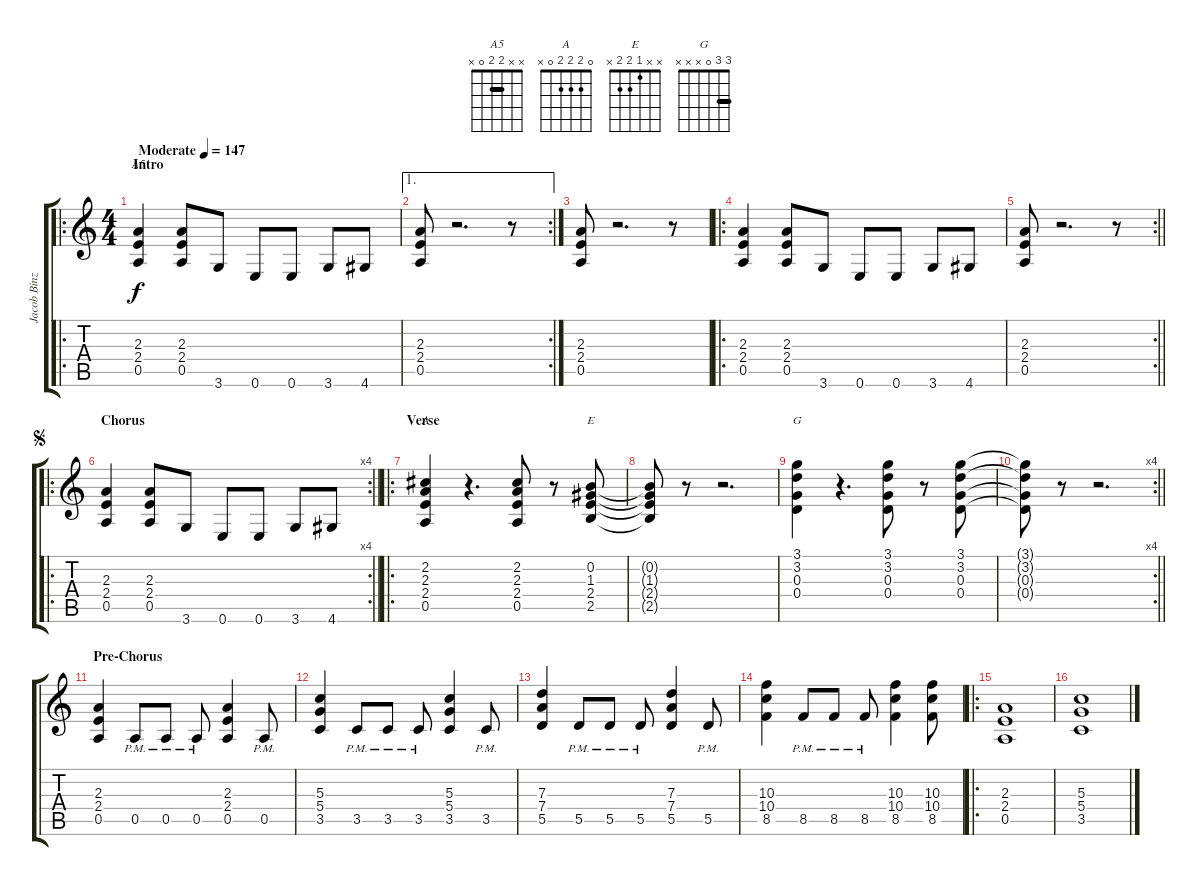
\track ("Jacob Binzer" "Jacob Binz") {instrument overdrivenguitar}
\staff {score tabs}
\tuning (E4 B3 G3 D3 A2 E2) {hide}
\chord ("A5" x x 2 2 0 x) {barre 2}
\chord ("A" 0 2 2 2 0 x)
\chord ("E" x x 1 2 2 x)
\chord ("G" 3 3 0 x x x) {barre 3}
\ro
\ts (4 4)
\section ("" "Intro")
\tempo (147 "Moderate")
\clef g2
\ks c
(2.3 2.4 0.5).4{ch "A5" dy f instrument overdrivenguitar} (2.3 2.4 0.5).8 3.6.8 0.6.8 0.6.8 3.6.8 4.6.8 |
\ae 1
\rc 2
(2.3 2.4 0.5).8 r.2{d} r.8 |
(2.3 2.4 0.5).8 r.2{d} r.8 |
\ro
(2.3 2.4 0.5).4 (2.3 2.4 0.5).8 3.6.8 0.6.8 0.6.8 3.6.8 4.6.8 |
\rc 2
\barLineRight lightlight
(2.3 2.4 0.5).8 r.2{d} r.8 |
\ro
\rc 4
\section ("" "Chorus")
\jump segno
\barLineRight lightlight
(2.3 2.4 0.5).4 (2.3 2.4 0.5).8 3.6.8 0.6.8 0.6.8 3.6.8 4.6.8 |
\ro
\section ("" "Verse")
(2.2 2.3 2.4 0.5).4{ch "A"} r.4{d} (2.2 2.3 2.4 0.5).8 r.8 (0.2 1.3 2.4 2.5).8{ch "E"} |
(0.2{t} 1.3{t} 2.4{t} 2.5{t}).8 r.8 r.2{d} |
(3.1 3.2 0.3 0.4).4{ch "G"} r.4{d} (3.1 3.2 0.3 0.4).8 r.8 (3.1 3.2 0.3 0.4).8 |
\rc 4
\barLineRight lightlight
(3.1{t} 3.2{t} 0.3{t} 0.4{t}).8 r.8 r.2{d} |
\section ("" "Pre-Chorus")
(2.3 2.4 0.5).4 0.5{pm}.8 0.5{pm}.8 0.5{pm}.8 (2.3 2.4 0.5).4 0.5{pm}.8 |
(5.3 5.4 3.5).4 3.5{pm}.8 3.5{pm}.8 3.5{pm}.8 (5.3 5.4 3.5).4 3.5{pm}.8 |
(7.3 7.4 5.5).4 5.5{pm}.8 5.5{pm}.8 5.5{pm}.8 (7.3 7.4 5.5).4 5.5{pm}.8 |
(10.3 10.4 8.5).4 8.5{pm}.8 8.5{pm}.8 8.5{pm}.8 (10.3 10.4 8.5).4 (10.3 10.4 8.5).8 |
\ro
(2.3 2.4 0.5).1 |
(5.3 5.4 3.5).1
